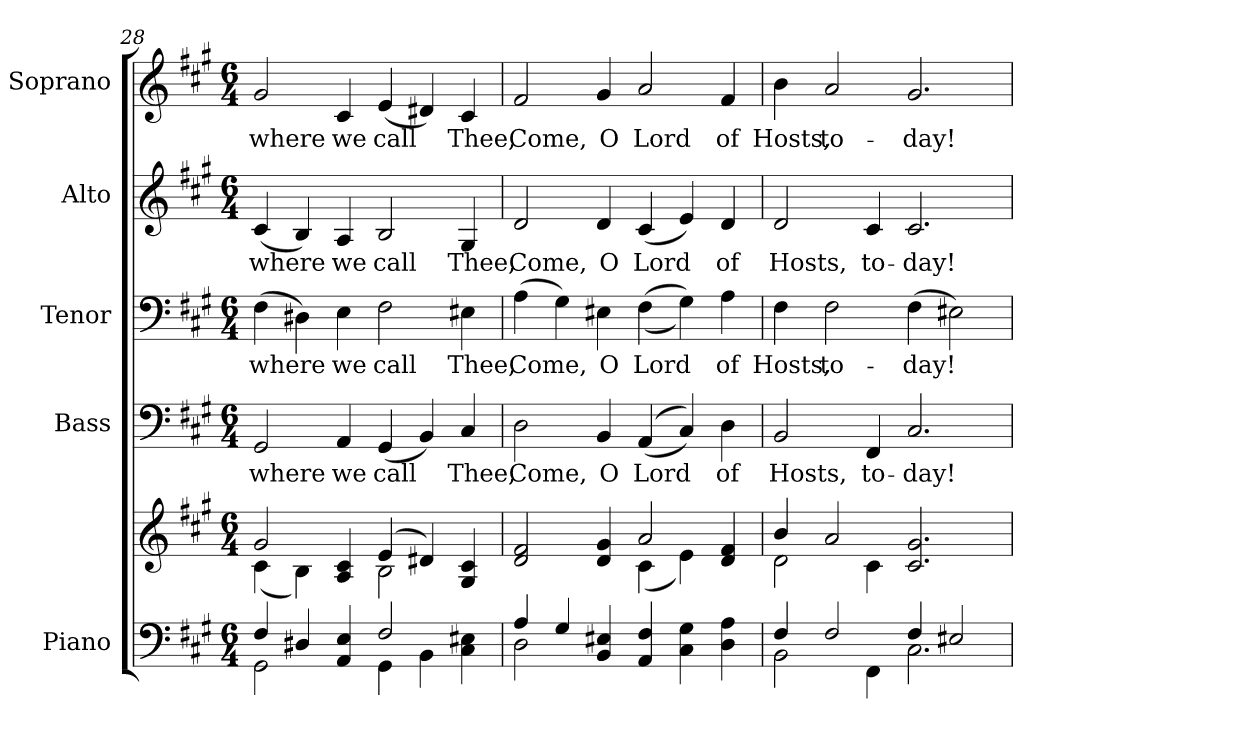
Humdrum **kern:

**kern	**kern	**kern	**text	**kern	**text	**kern	**text	**kern	**text
*part5	*part5	*part4	*part4	*part3	*part3	*part2	*part2	*part1	*part1
*staff6	*staff5	*staff4	*staff4	*staff3	*staff3	*staff2	*staff2	*staff1	*staff1
*I"Piano	*	*I"Bass	*	*I"Tenor	*	*I"Alto	*	*I"Soprano	*
*I'Pno.	*	*I'B.	*	*I'T.	*	*I'A.	*	*I'S.	*
*clefF4	*clefG2	*clefF4	*	*clefF4	*	*clefG2	*	*clefG2	*
*k[f#c#g#]	*k[f#c#g#]	*k[f#c#g#]	*	*k[f#c#g#]	*	*k[f#c#g#]	*	*k[f#c#g#]	*
*A:	*A:	*A:	*	*A:	*	*A:	*	*A:	*
*M6/4	*M6/4	*M6/4	*	*M6/4	*	*M6/4	*	*M6/4	*
=28	=28	=28	=28	=28	=28	=28	=28	=28	=28
*^	*^	*	*	*	*	*	*	*	*
!	!	!	!	!	!LO:LY:b:color=#000000	!	!	!	!	!	!
!	!	!	!	!	!	!	!LO:LY:b:color=#000000	!	!	!	!
!	!	!	!	!	!	!	!	!	!LO:LY:b:color=#000000	!	!
!	!	!	!	!	!	!	!	!	!	!	!LO:LY:b:color=#000000
4F#i/	2GG#i\	2g#i/	(4c#i\	2GG#i/	where	(4F#i\	where	(4c#i/	where	2g#i/	where
4D#Xi/	.	.	4Bi\)	.	.	4D#Xi\)	.	4Bi/)	.	.	.
!	!	!	!	!	!LO:LY:b:color=#000000	!	!	!	!	!	!
!	!	!	!	!	!	!	!LO:LY:b:color=#000000	!	!	!	!
!	!	!	!	!	!	!	!	!	!LO:LY:b:color=#000000	!	!
!	!	!	!	!	!	!	!	!	!	!	!LO:LY:b:color=#000000
4AAi/ 4Ei	4ryy	4Ai/ 4c#i	4ryy	4AAi/	we	4Ei\	we	4Ai/	we	4c#i/	we
!	!	!	!	!	!LO:LY:b:color=#000000	!	!	!	!	!	!
!	!	!	!	!	!	!	!LO:LY:b:color=#000000	!	!	!	!
!	!	!	!	!	!	!	!	!	!LO:LY:b:color=#000000	!	!
!	!	!	!	!	!	!	!	!	!	!	!LO:LY:b:color=#000000
2F#i/	4GG#i\	(4ei/	2Bi\	(4GG#i/	call	2F#i\	call	2Bi/	call	(4ei/	call
.	4BBi\	4d#Xi/)	.	4BBi/)	.	.	.	.	.	4d#Xi/)	.
!	!	!	!	!	!LO:LY:b:color=#000000	!	!	!	!	!	!
!	!	!	!	!	!	!	!LO:LY:b:color=#000000	!	!	!	!
!	!	!	!	!	!	!	!	!	!LO:LY:b:color=#000000	!	!
!	!	!	!	!	!	!	!	!	!	!	!LO:LY:b:color=#000000
4C#i\ 4E#Xi	4ryy	4G#i/ 4c#i	4ryy	4C#i/	Thee,	4E#Xi\	Thee,	4G#i/	Thee,	4c#i/	Thee,
!!LO:PB:g=z
=29	=29	=29	=29	=29	=29	=29	=29	=29	=29	=29	=29
!	!	!	!	!	!LO:LY:b:color=#000000	!	!	!	!	!	!
!	!	!	!	!	!	!	!LO:LY:b:color=#000000	!	!	!	!
!	!	!	!	!	!	!	!	!	!LO:LY:b:color=#000000	!	!
!	!	!	!	!	!	!	!	!	!	!	!LO:LY:b:color=#000000
4Ai/	2Di\	2di/ 2f#i	2.ryy	2Di\	Come,	(4Ai\	Come,	2di/	Come,	2f#i/	Come,
4G#i/	.	.	.	.	.	4G#i\)	.	.	.	.	.
!	!	!	!	!	!LO:LY:b:color=#000000	!	!	!	!	!	!
!	!	!	!	!	!	!	!LO:LY:b:color=#000000	!	!	!	!
!	!	!	!	!	!	!	!	!	!LO:LY:b:color=#000000	!	!
!	!	!	!	!	!	!	!	!	!	!	!LO:LY:b:color=#000000
4BBi/ 4E#Xi	4ryy	4di/ 4g#i	.	4BBi/	O	4E#Xi\	O	4di/	O	4g#i/	O
!	!	!	!	!	!LO:LY:b:color=#000000	!	!	!	!	!	!
!	!	!	!	!	!	!	!LO:LY:b:color=#000000	!	!	!	!
!	!	!	!	!	!	!	!	!	!LO:LY:b:color=#000000	!	!
!	!	!	!	!	!	!	!	!	!	!	!LO:LY:b:color=#000000
4AAi/ 4F#i	2.ryy	2ai/	(4c#i\	((4AAi/	Lord	((4F#i\	Lord	(4c#i/	Lord	2ai/	Lord
4C#i\ 4G#i	.	.	4ei\)	4C#i/))	.	4G#i\))	.	4ei/)	.	.	.
!	!	!	!	!	!LO:LY:b:color=#000000	!	!	!	!	!	!
!	!	!	!	!	!	!	!LO:LY:b:color=#000000	!	!	!	!
!	!	!	!	!	!	!	!	!	!LO:LY:b:color=#000000	!	!
!	!	!	!	!	!	!	!	!	!	!	!LO:LY:b:color=#000000
4Di\ 4Ai	.	4di/ 4f#i	4ryy	4Di\	of	4Ai\	of	4di/	of	4f#i/	of
=30	=30	=30	=30	=30	=30	=30	=30	=30	=30	=30	=30
!	!	!	!	!	!LO:LY:b:color=#000000	!	!	!	!	!	!
!	!	!	!	!	!	!	!LO:LY:b:color=#000000	!	!	!	!
!	!	!	!	!	!	!	!	!	!LO:LY:b:color=#000000	!	!
!	!	!	!	!	!	!	!	!	!	!	!LO:LY:b:color=#000000
4F#i/	2BBi\	4bi/	2di\	2BBi/	Hosts,	4F#i\	Hosts,	2di/	Hosts,	4bi\	Hosts,
!	!	!	!	!	!	!	!LO:LY:b:color=#000000	!	!	!	!
!	!	!	!	!	!	!	!	!	!	!	!LO:LY:b:color=#000000
2F#i/	.	2ai/	.	.	.	2F#i\	to-	.	.	2ai/	to-
!	!	!	!	!	!LO:LY:b:color=#000000	!	!	!	!	!	!
!	!	!	!	!	!	!	!	!	!LO:LY:b:color=#000000	!	!
.	4FF#i\	.	4c#i\	4FF#i/	to-	.	.	4c#i/	to-	.	.
!	!	!	!	!	!LO:LY:b:color=#000000	!	!	!	!	!	!
!	!	!	!	!	!	!	!LO:LY:b:color=#000000	!	!	!	!
!	!	!	!	!	!	!	!	!	!LO:LY:b:color=#000000	!	!
!	!	!	!	!	!	!	!	!	!	!	!LO:LY:b:color=#000000
4F#i/	2.C#i\	2.c#i/ 2.g#i	2.ryy	2.C#i/	-day!	(4F#i\	-day!	2.c#i/	-day!	2.g#i/	-day!
2E#Xi/	.	.	.	.	.	2E#Xi\)	.	.	.	.	.
*v	*v	*	*	*	*	*	*	*	*	*	*
*	*v	*v	*	*	*	*	*	*	*	*
=	=	=	=	=	=	=	=	=	=
*-	*-	*-	*-	*-	*-	*-	*-	*-	*-
